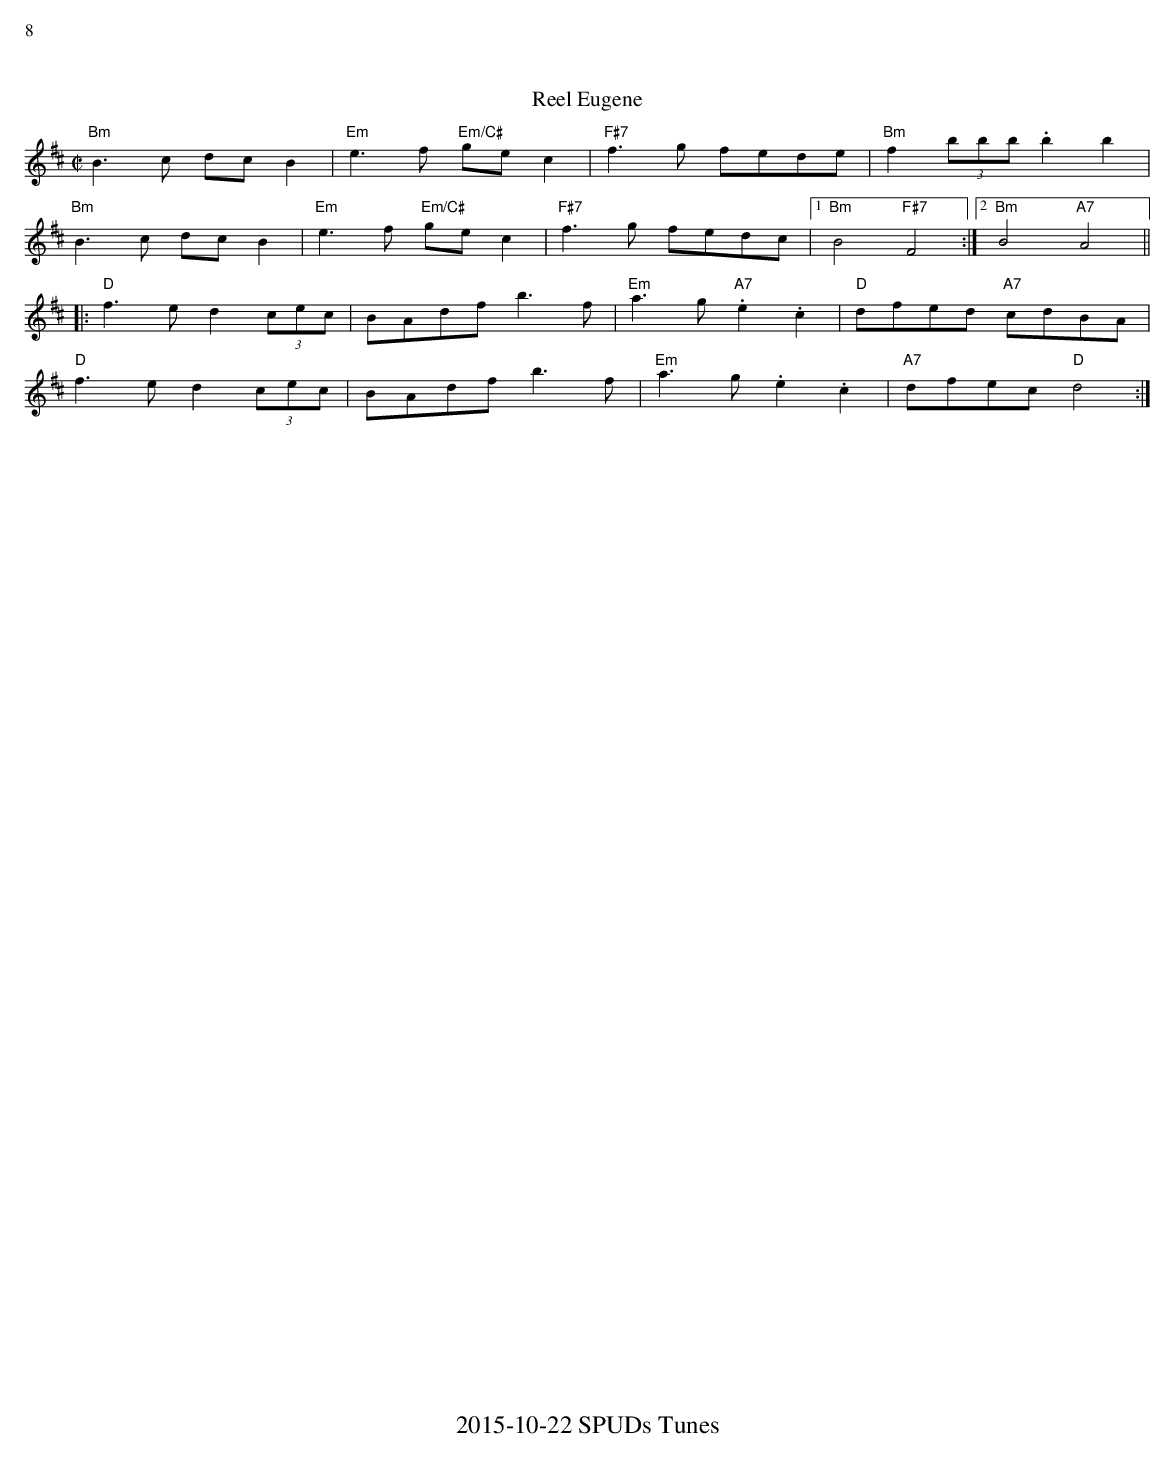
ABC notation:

X:1
%%text 8
T:Reel Eugene
M:C|
L:1/8
K:D
"Bm" B3 c dcB2| "Em" e3f "Em/C#" gec2| "F#7" f3g fede| "Bm" f2 (3bbb .b2 b2|
"Bm" B3 c dcB2| "Em" e3f "Em/C#" gec2| "F#7" f3g fedc|1 "Bm" B4 "F#7" F4:|2"Bm" B4 "A7" A4||
|: "D" f3e d2 (3cec| BAdf b3f| "Em" a3g  "A7" .e2 .c2| "D" dfed "A7" cdBA|
"D" f3e d2 (3cec| BAdf b3f| "Em" a3g   .e2 .c2| "A7" dfec "D" d4:|
